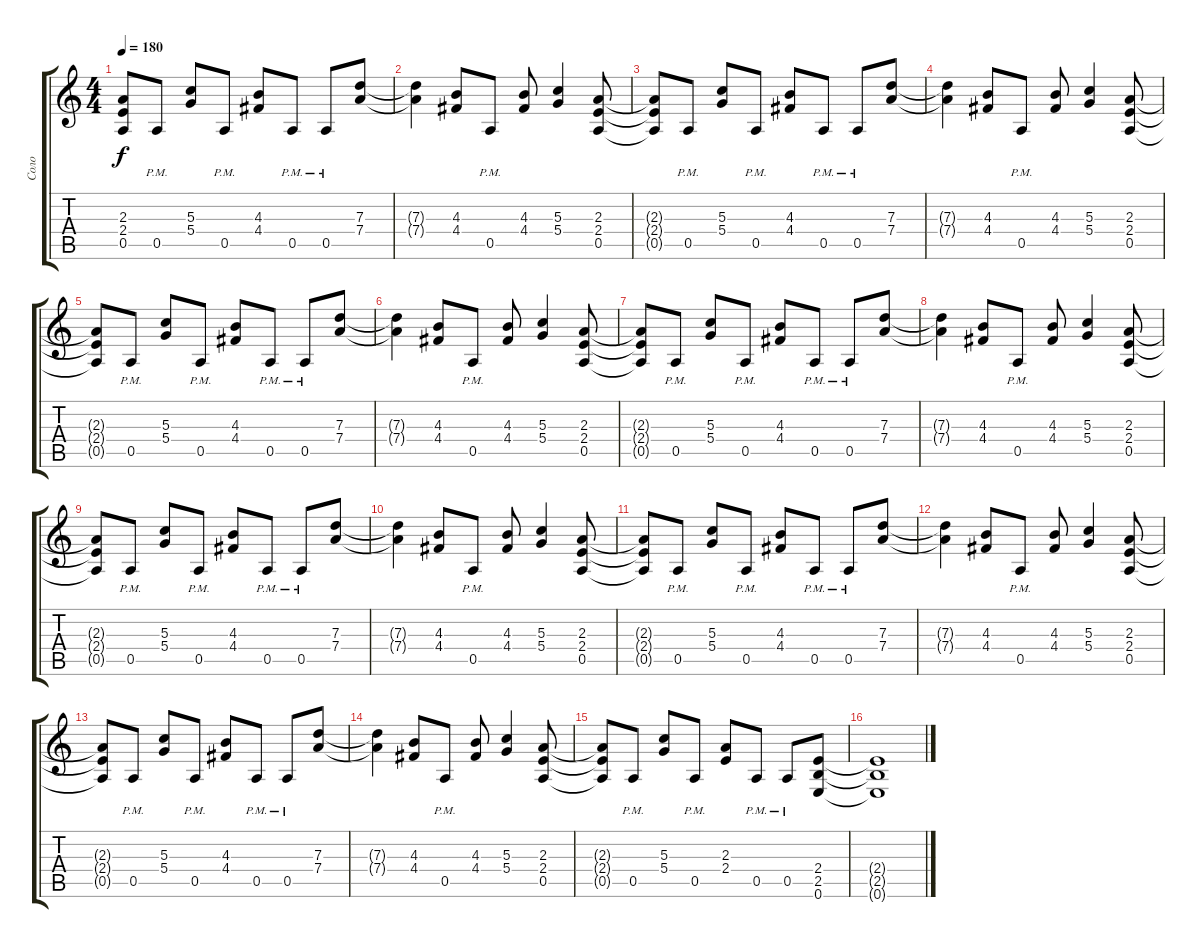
\track ("Соло" "Соло") {instrument distortionguitar}
\staff {score tabs}
\tuning (E4 B3 G3 D3 A2 E2) {hide}
\ts (4 4)
\tempo 180
\clef g2
\ks c
(2.3{t} 2.4{t} 0.5{t}).8{dy f} 0.5{pm}.8 (5.3 5.4).8 0.5{pm}.8 (4.3 4.4).8 0.5{pm}.8 0.5{pm}.8 (7.3 7.4).8 |
(7.3{t} 7.4{t}).4 (4.3 4.4).8 0.5{pm}.8 (4.3 4.4).8 (5.3 5.4).4 (2.3 2.4 0.5).8 |
(2.3{t} 2.4{t} 0.5{t}).8 0.5{pm}.8 (5.3 5.4).8 0.5{pm}.8 (4.3 4.4).8 0.5{pm}.8 0.5{pm}.8 (7.3 7.4).8 |
(7.3{t} 7.4{t}).4 (4.3 4.4).8 0.5{pm}.8 (4.3 4.4).8 (5.3 5.4).4 (2.3 2.4 0.5).8 |
(2.3{t} 2.4{t} 0.5{t}).8 0.5{pm}.8 (5.3 5.4).8 0.5{pm}.8 (4.3 4.4).8 0.5{pm}.8 0.5{pm}.8 (7.3 7.4).8 |
(7.3{t} 7.4{t}).4 (4.3 4.4).8 0.5{pm}.8 (4.3 4.4).8 (5.3 5.4).4 (2.3 2.4 0.5).8 |
(2.3{t} 2.4{t} 0.5{t}).8 0.5{pm}.8 (5.3 5.4).8 0.5{pm}.8 (4.3 4.4).8 0.5{pm}.8 0.5{pm}.8 (7.3 7.4).8 |
(7.3{t} 7.4{t}).4 (4.3 4.4).8 0.5{pm}.8 (4.3 4.4).8 (5.3 5.4).4 (2.3 2.4 0.5).8 |
(2.3{t} 2.4{t} 0.5{t}).8 0.5{pm}.8 (5.3 5.4).8 0.5{pm}.8 (4.3 4.4).8 0.5{pm}.8 0.5{pm}.8 (7.3 7.4).8 |
(7.3{t} 7.4{t}).4 (4.3 4.4).8 0.5{pm}.8 (4.3 4.4).8 (5.3 5.4).4 (2.3 2.4 0.5).8 |
(2.3{t} 2.4{t} 0.5{t}).8 0.5{pm}.8 (5.3 5.4).8 0.5{pm}.8 (4.3 4.4).8 0.5{pm}.8 0.5{pm}.8 (7.3 7.4).8 |
(7.3{t} 7.4{t}).4 (4.3 4.4).8 0.5{pm}.8 (4.3 4.4).8 (5.3 5.4).4 (2.3 2.4 0.5).8 |
(2.3{t} 2.4{t} 0.5{t}).8 0.5{pm}.8 (5.3 5.4).8 0.5{pm}.8 (4.3 4.4).8 0.5{pm}.8 0.5{pm}.8 (7.3 7.4).8 |
(7.3{t} 7.4{t}).4 (4.3 4.4).8 0.5{pm}.8 (4.3 4.4).8 (5.3 5.4).4 (2.3 2.4 0.5).8 |
(2.3{t} 2.4{t} 0.5{t}).8 0.5{pm}.8 (5.3 5.4).8 0.5{pm}.8 (2.3 2.4).8 0.5{pm}.8 0.5{pm}.8 (2.4 2.5 0.6).8 |
(2.4{t} 2.5{t} 0.6{t}).1
